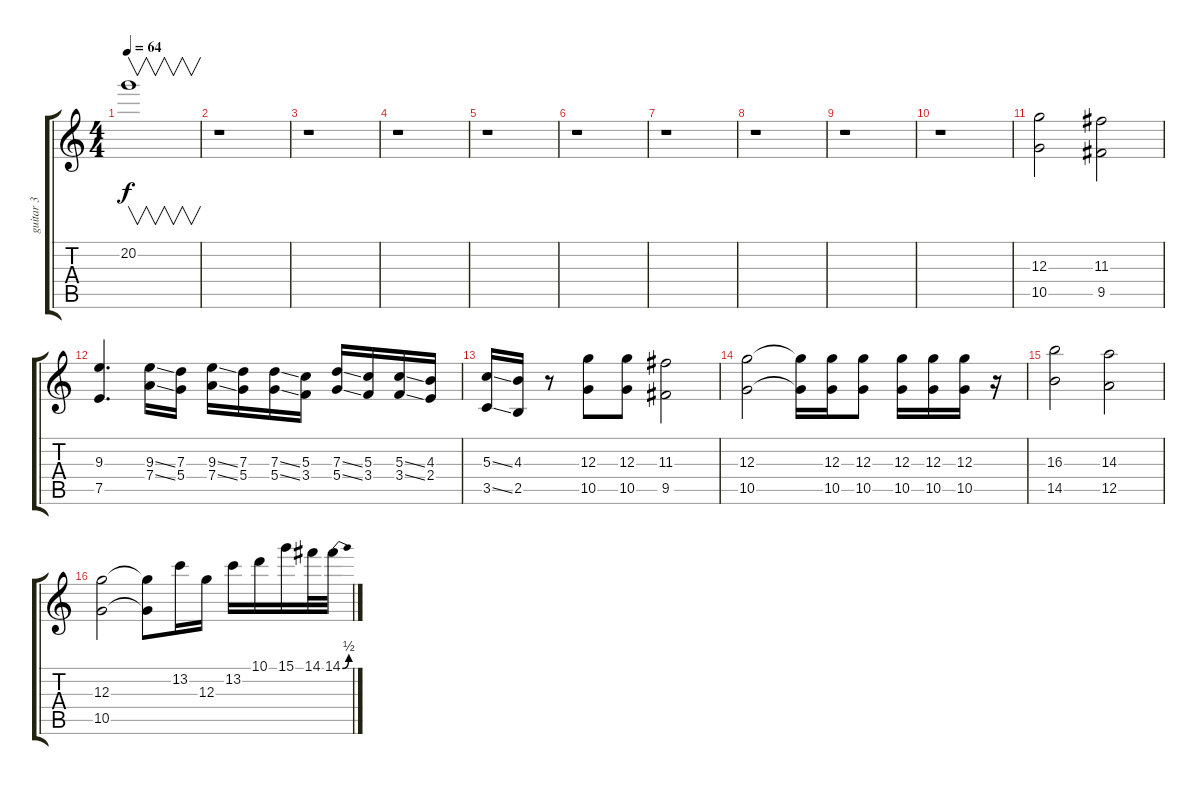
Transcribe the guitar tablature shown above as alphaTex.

\track ("guitar 3" "guitar 3") {instrument overdrivenguitar}
\staff {score tabs}
\tuning (E4 B3 G3 D3 A2 E2) {hide}
\ts (4 4)
\tempo 64
\clef g2
\ks c
20.2.1{v dy f} |
r.1 |
r.1 |
r.1 |
r.1 |
r.1 |
r.1 |
r.1 |
r.1 |
r.1 |
(12.3 10.5).2 (11.3 9.5).2 |
(9.3 7.5).4{d} (9.3{ss} 7.4{ss}).16 (7.3 5.4).16 (9.3{ss} 7.4{ss}).16 (7.3 5.4).16 (7.3{ss} 5.4{ss}).16 (5.3 3.4).16 (7.3{ss} 5.4{ss}).16 (5.3 3.4).16 (5.3{ss} 3.4{ss}).16 (4.3 2.4).16 |
(5.3{ss} 3.5{ss}).16 (4.3 2.5).16 r.8 (12.3 10.5).8 (12.3 10.5).8 (11.3 9.5).2 |
(12.3 10.5).2 (12.3{t} 10.5{t}).16 (12.3 10.5).16 (12.3 10.5).8 (12.3 10.5).16 (12.3 10.5).16 (12.3 10.5).16 r.16 |
(16.3 14.5).2 (14.3 12.5).2 |
(12.3 10.5).2 (12.3{t} 10.5{t}).8 13.2.16 12.3.16 13.2.16 10.1.16 15.1.16 14.1.32 14.1{be (bend 0 0 60 2)}.32
